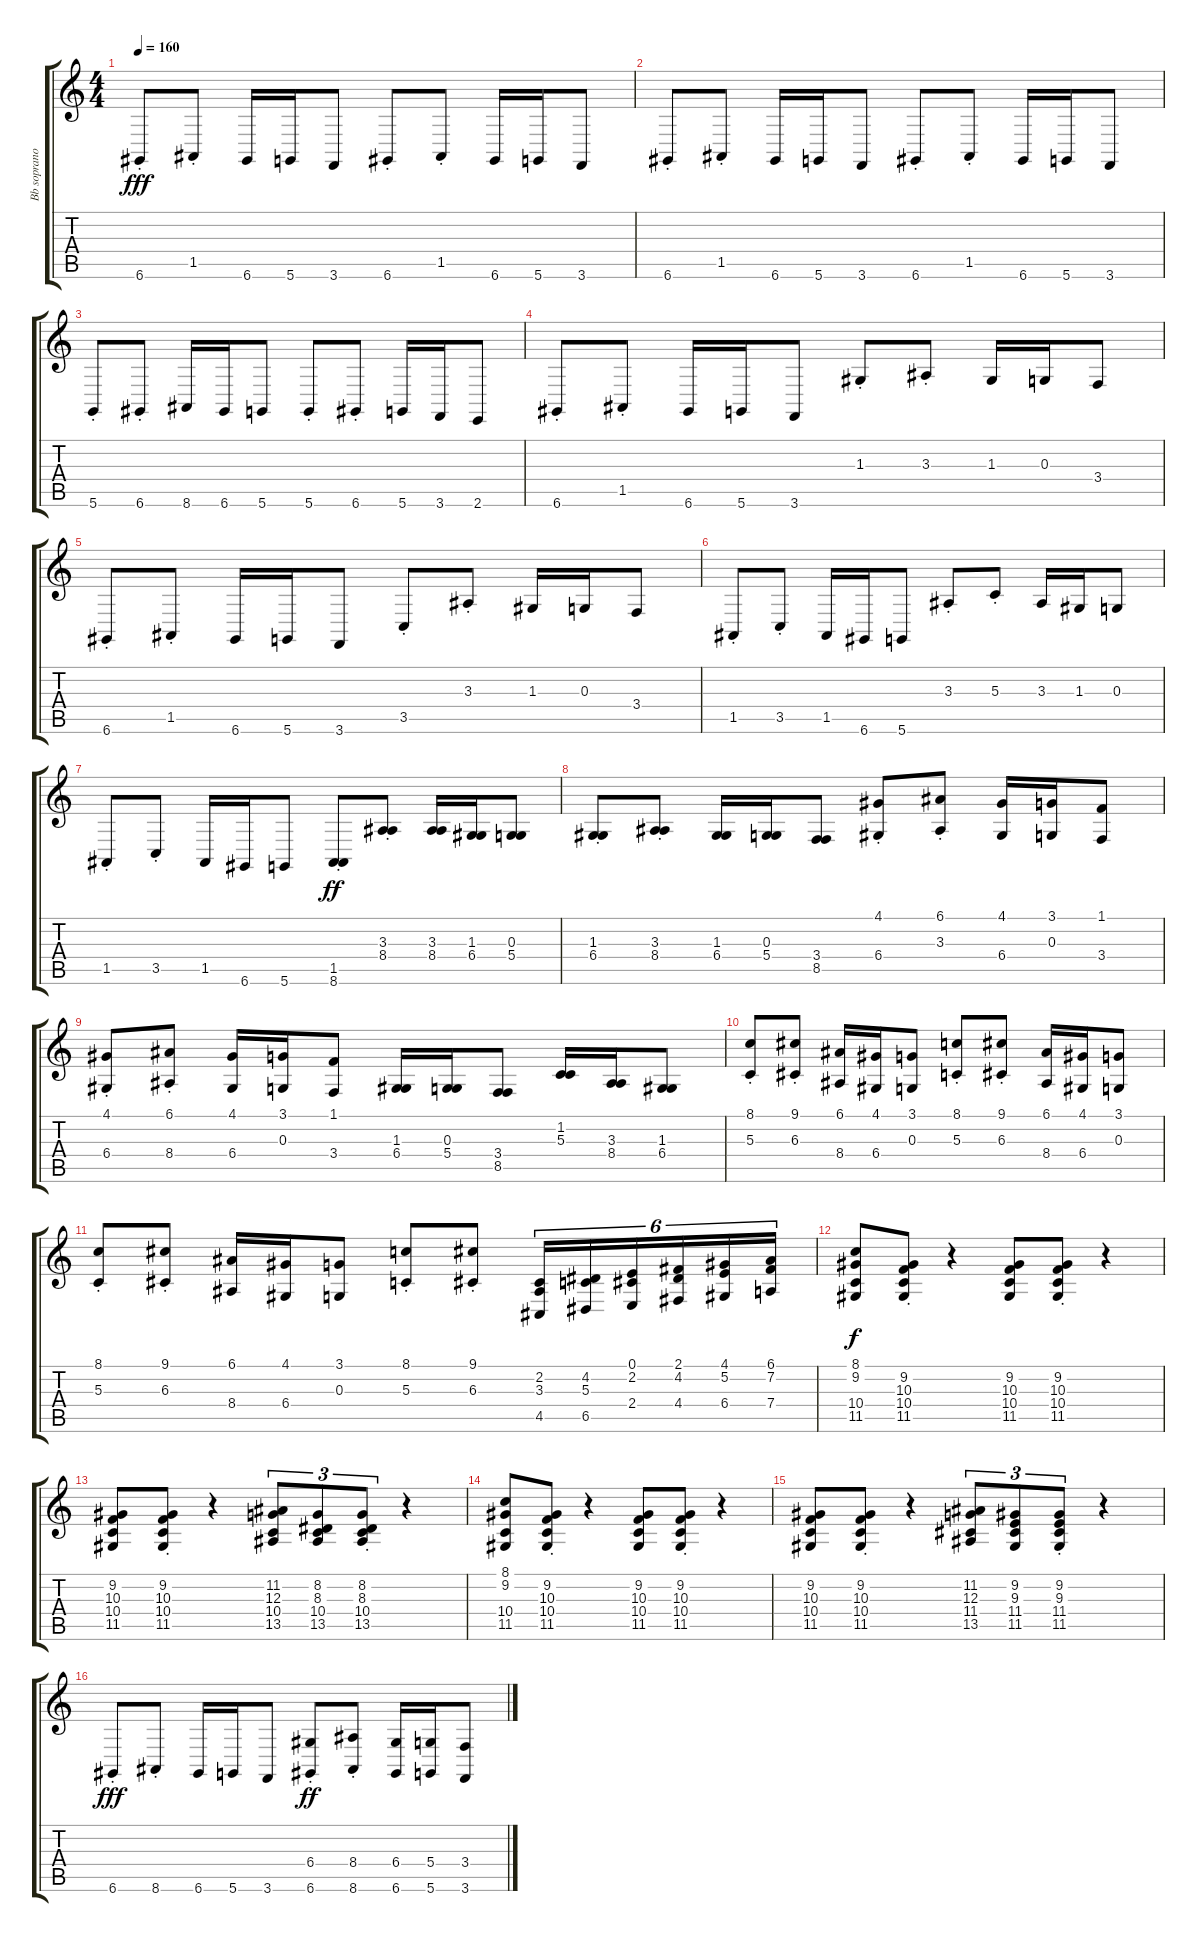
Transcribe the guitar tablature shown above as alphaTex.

\track ("Bb soprano clarinet" "Bb soprano") {instrument clarinet}
\staff {score tabs}
\tuning (E4 B3 G3 D3 A2 D2) {hide}
\ts (4 4)
\tempo 160
\clef g2
\ks c
6.6{st}.8{dy fff} 1.5{st}.8 6.6.16 5.6.16 3.6.8 6.6{st}.8 1.5{st}.8 6.6.16 5.6.16 3.6.8 |
6.6{st}.8 1.5{st}.8 6.6.16 5.6.16 3.6.8 6.6{st}.8 1.5{st}.8 6.6.16 5.6.16 3.6.8 |
5.6{st}.8 6.6{st}.8 8.6.16 6.6.16 5.6.8 5.6{st}.8 6.6{st}.8 5.6.16 3.6.16 2.6.8 |
6.6{st}.8 1.5{st}.8 6.6.16 5.6.16 3.6.8 1.3{st}.8 3.3{st}.8 1.3.16 0.3.16 3.4.8 |
6.6{st}.8 1.5{st}.8 6.6.16 5.6.16 3.6.8 3.5{st}.8 3.3{st}.8 1.3.16 0.3.16 3.4.8 |
1.5{st}.8 3.5{st}.8 1.5.16 6.6.16 5.6.8 3.3{st}.8 5.3{st}.8 3.3.16 1.3.16 0.3.8 |
1.5{st}.8 3.5{st}.8 1.5.16 6.6.16 5.6.8 (1.5{st} 8.6{st}).8{dy ff} (3.3{st} 8.4{st}).8 (3.3 8.4).16 (1.3 6.4).16 (0.3 5.4).8 |
(1.3{st} 6.4).8 (3.3{st} 8.4).8 (1.3 6.4).16 (0.3 5.4).16 (3.4 8.5).8 (4.1{st} 6.4{st}).8 (6.1{st} 3.3{st}).8 (4.1 6.4).16 (3.1 0.3).16 (1.1 3.4).8 |
(4.1{st} 6.4{st}).8 (6.1{st} 8.4{st}).8 (4.1 6.4).16 (3.1 0.3).16 (1.1 3.4).8 (1.3 6.4).16 (0.3 5.4).16 (3.4 8.5).8 (1.2 5.3).16 (3.3 8.4).16 (1.3 6.4).8 |
(8.1{st} 5.3{st}).8 (9.1{st} 6.3{st}).8 (6.1 8.4).16 (4.1 6.4).16 (3.1 0.3).8 (8.1{st} 5.3{st}).8 (9.1{st} 6.3{st}).8 (6.1 8.4).16 (4.1 6.4).16 (3.1 0.3).8 |
(8.1{st} 5.3{st}).8 (9.1{st} 6.3{st}).8 (6.1 8.4).16 (4.1 6.4).16 (3.1 0.3).8 (8.1{st} 5.3{st}).8 (9.1{st} 6.3{st}).8 (2.2 3.3 4.5).16{tu (6 4)} (4.2 5.3 6.5).16{tu (6 4)} (0.1 2.2 2.4).16{tu (6 4)} (2.1 4.2 4.4).16{tu (6 4)} (4.1 5.2 6.4).16{tu (6 4)} (6.1 7.2 7.4).16{tu (6 4)} |
(8.1 9.2 10.4 11.5).8{dy f} (9.2{st} 10.3{st} 10.4{st} 11.5{st}).8 r.4 (9.2 10.3 10.4 11.5).8 (9.2{st} 10.3{st} 10.4{st} 11.5{st}).8 r.4 |
(9.2 10.3 10.4 11.5).8 (9.2{st} 10.3{st} 10.4{st} 11.5{st}).8 r.4 (11.2 12.3 10.4 13.5).8{tu (3 2)} (8.2 8.3 10.4 13.5).8{tu (3 2)} (8.2{st} 8.3{st} 10.4{st} 13.5{st}).8{tu (3 2)} r.4 |
(8.1 9.2 10.4 11.5).8 (9.2{st} 10.3{st} 10.4{st} 11.5{st}).8 r.4 (9.2 10.3 10.4 11.5).8 (9.2{st} 10.3{st} 10.4{st} 11.5{st}).8 r.4 |
(9.2 10.3 10.4 11.5).8 (9.2{st} 10.3{st} 10.4{st} 11.5{st}).8 r.4 (11.2 12.3 11.4 13.5).8{tu (3 2)} (9.2 9.3 11.4 11.5).8{tu (3 2)} (9.2{st} 9.3{st} 11.4{st} 11.5{st}).8{tu (3 2)} r.4 |
6.6{st}.8{dy fff} 8.6{st}.8 6.6.16 5.6.16 3.6.8 (6.4{st} 6.6{st}).8{dy ff} (8.4{st} 8.6{st}).8 (6.4 6.6).16 (5.4 5.6).16 (3.4 3.6).8
